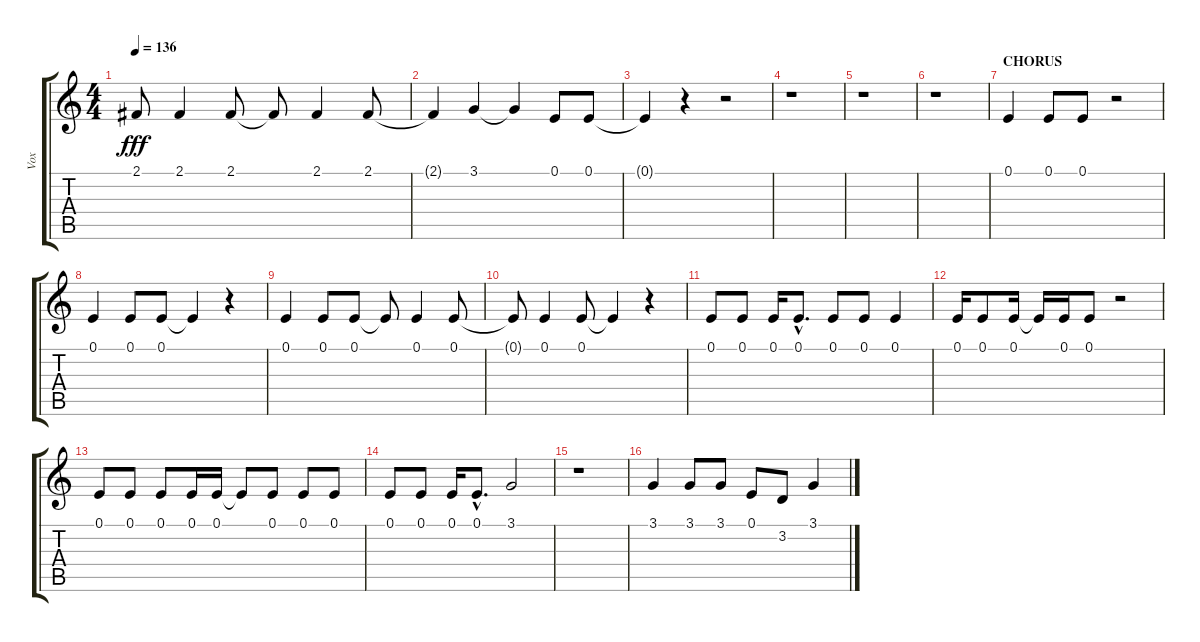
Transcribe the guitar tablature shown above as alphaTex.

\track ("Vox" "Vox") {instrument brightacousticpiano}
\staff {score tabs}
\tuning (E4 B3 G3 D3 A2 E2) {hide}
\ts (4 4)
\tempo 136
\clef g2
\ks c
2.1.8{dy fff} 2.1.4 2.1.8 2.1{t}.8 2.1.4 2.1.8 |
2.1{t}.4 3.1.4 3.1{t}.4 0.1.8 0.1.8 |
0.1{t}.4 r.4 r.2 |
r.1 |
r.1 |
r.1 |
\section ("" "CHORUS")
0.1.4 0.1.8 0.1.8 r.2 |
0.1.4 0.1.8 0.1.8 0.1{t}.4 r.4 |
0.1.4 0.1.8 0.1.8 0.1{t}.8 0.1.4 0.1.8 |
0.1{t}.8 0.1.4 0.1.8 0.1{t}.4 r.4 |
0.1.8 0.1.8 0.1.16 0.1{hac}.8{d} 0.1.8 0.1.8 0.1.4 |
0.1.16 0.1.8 0.1.16 0.1{t}.16 0.1.16 0.1.8 r.2 |
0.1.8 0.1.8 0.1.8 0.1.16 0.1.16 0.1{t}.8 0.1.8 0.1.8 0.1.8 |
0.1.8 0.1.8 0.1.16 0.1{hac}.8{d} 3.1.2 |
r.1 |
3.1.4 3.1.8 3.1.8 0.1.8 3.2.8 3.1.4
